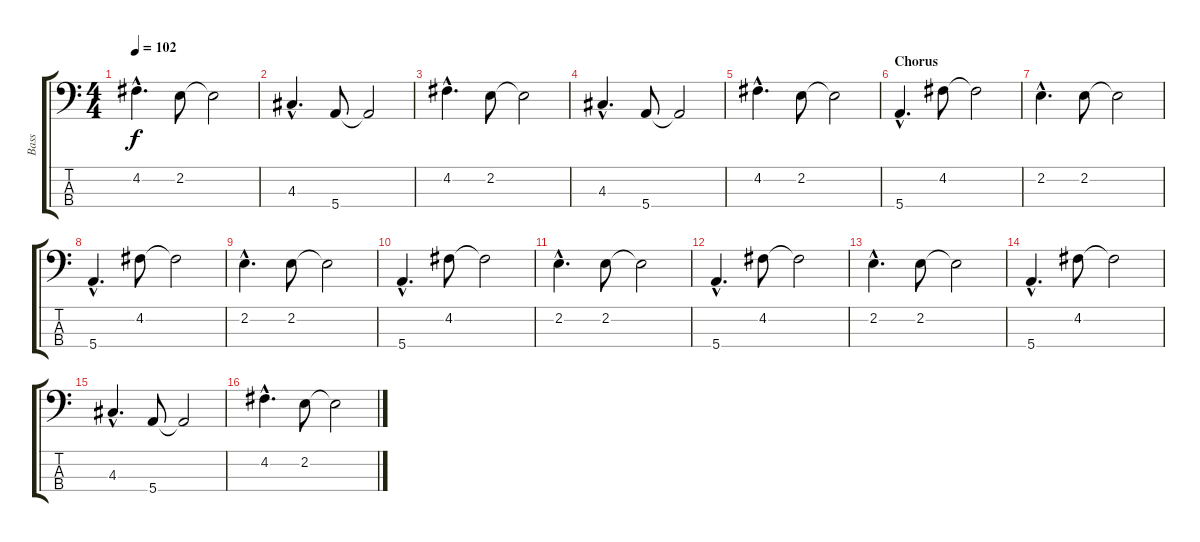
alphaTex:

\track ("Bass" "Bass") {instrument electricbassfinger}
\staff {score tabs}
\tuning (G2 D2 A1 E1) {hide}
\ts (4 4)
\tempo 102
\clef f4
\ks c
4.2{hac}.4{d dy f} 2.2.8 2.2{t}.2 |
4.3{hac}.4{d} 5.4.8 5.4{t}.2 |
4.2{hac}.4{d} 2.2.8 2.2{t}.2 |
4.3{hac}.4{d} 5.4.8 5.4{t}.2 |
4.2{hac}.4{d} 2.2.8 2.2{t}.2 |
\section ("" "Chorus")
5.4{hac}.4{d} 4.2.8 4.2{t}.2 |
2.2{hac}.4{d} 2.2.8 2.2{t}.2 |
5.4{hac}.4{d} 4.2.8 4.2{t}.2 |
2.2{hac}.4{d} 2.2.8 2.2{t}.2 |
5.4{hac}.4{d} 4.2.8 4.2{t}.2 |
2.2{hac}.4{d} 2.2.8 2.2{t}.2 |
5.4{hac}.4{d} 4.2.8 4.2{t}.2 |
2.2{hac}.4{d} 2.2.8 2.2{t}.2 |
5.4{hac}.4{d} 4.2.8 4.2{t}.2 |
4.3{hac}.4{d} 5.4.8 5.4{t}.2 |
4.2{hac}.4{d} 2.2.8 2.2{t}.2
